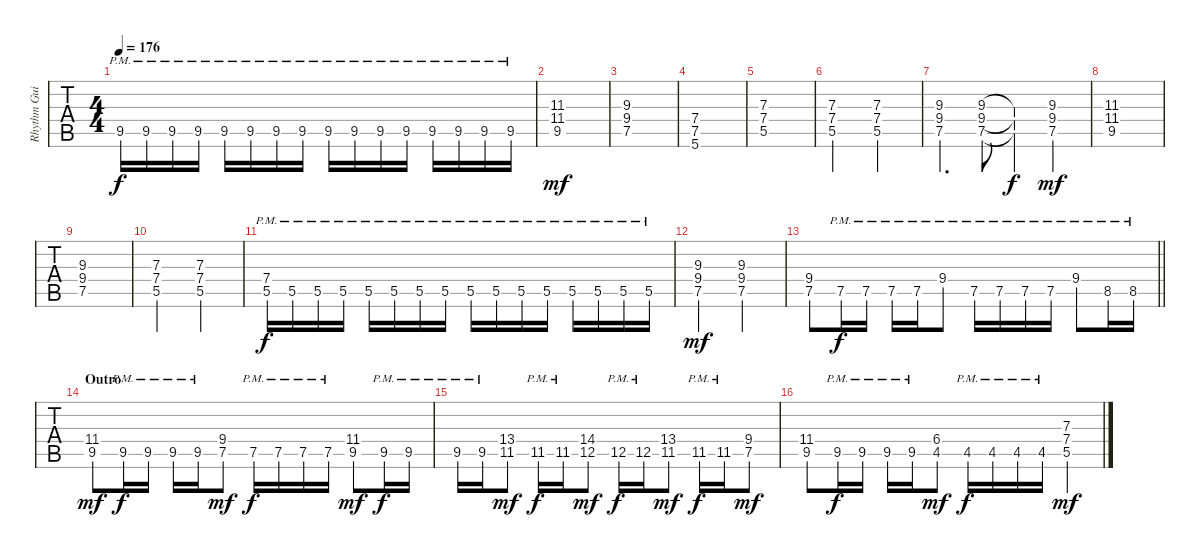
\track ("Rhythm Guitar B" "Rhythm Gui") {instrument distortionguitar}
\staff {tabs}
\tuning (E4 B3 G3 D3 A2 E2) {hide}
\ts (4 4)
\tempo 176
\clef g2
\ks ebminor
9.5{pm}.16{dy f} 9.5{pm}.16 9.5{pm}.16 9.5{pm}.16 9.5{pm}.16 9.5{pm}.16 9.5{pm}.16 9.5{pm}.16 9.5{pm}.16 9.5{pm}.16 9.5{pm}.16 9.5{pm}.16 9.5{pm}.16 9.5{pm}.16 9.5{pm}.16 9.5{pm}.16 |
\ks f#minor
(11.3 11.4 9.5).1{dy mf} |
(9.3 9.4 7.5).1 |
(7.4 7.5 5.6).1 |
(7.3 7.4 5.5).1 |
(7.3 7.4 5.5).2 (7.3 7.4 5.5).2 |
(9.3 9.4 7.5).4{d} (9.3 9.4 7.5).8 (9.3{t} 9.4{t} 7.5{t}).4{dy f} (9.3 9.4 7.5).4{dy mf} |
(11.3 11.4 9.5).1 |
(9.3 9.4 7.5).1 |
(7.3 7.4 5.5).2 (7.3 7.4 5.5).2 |
(7.4{pm} 5.5{pm}).16{dy f} 5.5{pm}.16 5.5{pm}.16 5.5{pm}.16 5.5{pm}.16 5.5{pm}.16 5.5{pm}.16 5.5{pm}.16 5.5{pm}.16 5.5{pm}.16 5.5{pm}.16 5.5{pm}.16 5.5{pm}.16 5.5{pm}.16 5.5{pm}.16 5.5{pm}.16 |
(9.3 9.4 7.5).2{dy mf} (9.3 9.4 7.5).2 |
\barLineRight lightlight
(9.4 7.5).8 7.5{pm}.16{dy f} 7.5{pm}.16 7.5{pm}.16 7.5{pm}.16 9.4{pm}.8 7.5{pm}.16 7.5{pm}.16 7.5{pm}.16 7.5{pm}.16 9.4{pm}.8 8.5{pm}.16 8.5{pm}.16 |
\section ("" "Outro")
(11.4 9.5).8{dy mf} 9.5{pm}.16{dy f} 9.5{pm}.16 9.5{pm}.16 9.5{pm}.16 (9.4 7.5).8{dy mf} 7.5{pm}.16{dy f} 7.5{pm}.16 7.5{pm}.16 7.5{pm}.16 (11.4 9.5).8{dy mf} 9.5{pm}.16{dy f} 9.5{pm}.16 |
9.5{pm}.16 9.5{pm}.16 (13.4 11.5).8{dy mf} 11.5{pm}.16{dy f} 11.5{pm}.16 (14.4 12.5).8{dy mf} 12.5{pm}.16{dy f} 12.5{pm}.16 (13.4 11.5).8{dy mf} 11.5{pm}.16{dy f} 11.5{pm}.16 (9.4 7.5).8{dy mf} |
(11.4 9.5).8 9.5{pm}.16{dy f} 9.5{pm}.16 9.5{pm}.16 9.5{pm}.16 (6.4 4.5).8{dy mf} 4.5{pm}.16{dy f} 4.5{pm}.16 4.5{pm}.16 4.5{pm}.16 (7.3 7.4 5.5).4{dy mf}
